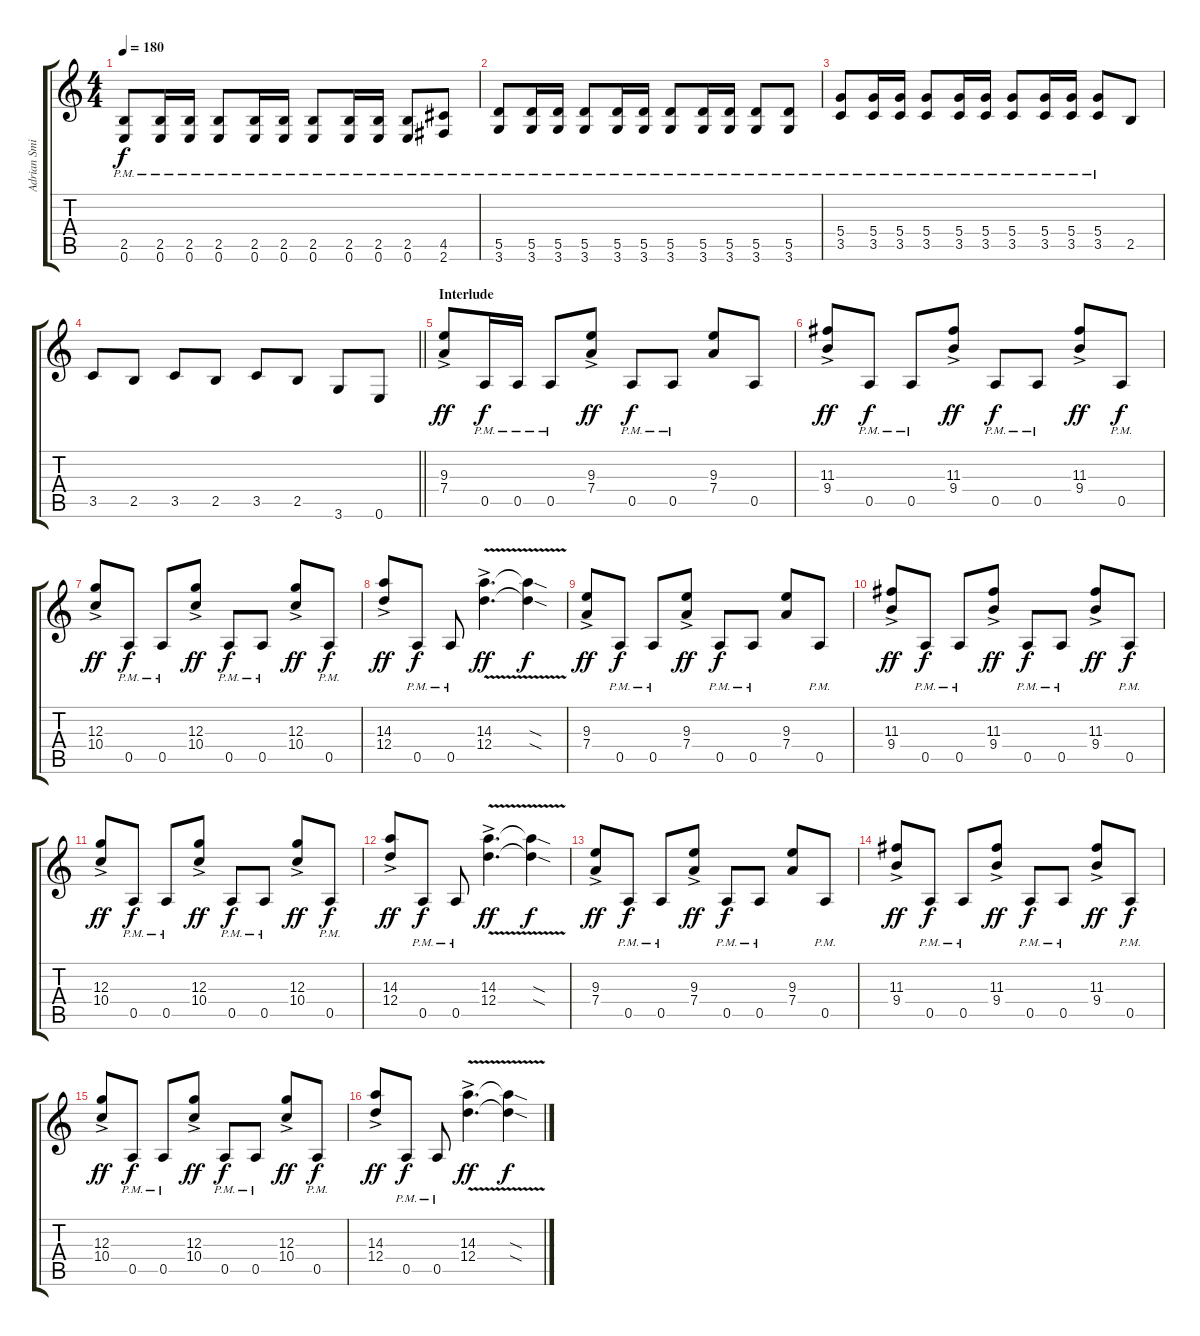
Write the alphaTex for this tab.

\track ("Adrian Smith" "Adrian Smi") {instrument overdrivenguitar}
\staff {score tabs}
\tuning (E4 B3 G3 D3 A2 E2) {hide}
\ts (4 4)
\tempo 180
\clef g2
\ks c
(2.5{pm} 0.6{pm}).8{dy f} (2.5{pm} 0.6{pm}).16 (2.5{pm} 0.6{pm}).16 (2.5{pm} 0.6{pm}).8 (2.5{pm} 0.6{pm}).16 (2.5{pm} 0.6{pm}).16 (2.5{pm} 0.6{pm}).8 (2.5{pm} 0.6{pm}).16 (2.5{pm} 0.6{pm}).16 (2.5{pm} 0.6{pm}).8 (4.5{pm} 2.6{pm}).8 |
(5.5{pm} 3.6{pm}).8 (5.5{pm} 3.6{pm}).16 (5.5{pm} 3.6{pm}).16 (5.5{pm} 3.6{pm}).8 (5.5{pm} 3.6{pm}).16 (5.5{pm} 3.6{pm}).16 (5.5{pm} 3.6{pm}).8 (5.5{pm} 3.6{pm}).16 (5.5{pm} 3.6{pm}).16 (5.5{pm} 3.6{pm}).8 (5.5{pm} 3.6{pm}).8 |
(5.4{pm} 3.5{pm}).8 (5.4{pm} 3.5{pm}).16 (5.4{pm} 3.5{pm}).16 (5.4{pm} 3.5{pm}).8 (5.4{pm} 3.5{pm}).16 (5.4{pm} 3.5{pm}).16 (5.4{pm} 3.5{pm}).8 (5.4{pm} 3.5{pm}).16 (5.4{pm} 3.5{pm}).16 (5.4{pm} 3.5{pm}).8 2.5.8 |
\barLineRight lightlight
3.5.8 2.5.8 3.5.8 2.5.8 3.5.8 2.5.8 3.6.8 0.6.8 |
\section ("" "Interlude")
(9.3{ac} 7.4{ac}).8{dy ff} 0.5{pm}.16{dy f} 0.5{pm}.16 0.5{pm}.8 (9.3{ac} 7.4{ac}).8{dy ff} 0.5{pm}.8{dy f} 0.5{pm}.8 (9.3 7.4).8 0.5.8 |
(11.3{ac} 9.4{ac}).8{dy ff} 0.5{pm}.8{dy f} 0.5{pm}.8 (11.3{ac} 9.4{ac}).8{dy ff} 0.5{pm}.8{dy f} 0.5{pm}.8 (11.3{ac} 9.4{ac}).8{dy ff} 0.5{pm}.8{dy f} |
(12.3{ac} 10.4{ac}).8{dy ff} 0.5{pm}.8{dy f} 0.5{pm}.8 (12.3{ac} 10.4{ac}).8{dy ff} 0.5{pm}.8{dy f} 0.5{pm}.8 (12.3{ac} 10.4{ac}).8{dy ff} 0.5{pm}.8{dy f} |
(14.3{ac} 12.4{ac}).8{dy ff} 0.5{pm}.8{dy f} 0.5{pm}.8 (14.3{v ac} 12.4{v ac}).4{d dy ff} (14.3{sod t} 12.4{sod t}).4{dy f} |
(9.3{ac} 7.4{ac}).8{dy ff} 0.5{pm}.8{dy f} 0.5{pm}.8 (9.3{ac} 7.4{ac}).8{dy ff} 0.5{pm}.8{dy f} 0.5{pm}.8 (9.3 7.4).8 0.5{pm}.8 |
(11.3{ac} 9.4{ac}).8{dy ff} 0.5{pm}.8{dy f} 0.5{pm}.8 (11.3{ac} 9.4{ac}).8{dy ff} 0.5{pm}.8{dy f} 0.5{pm}.8 (11.3{ac} 9.4{ac}).8{dy ff} 0.5{pm}.8{dy f} |
(12.3{ac} 10.4{ac}).8{dy ff} 0.5{pm}.8{dy f} 0.5{pm}.8 (12.3{ac} 10.4{ac}).8{dy ff} 0.5{pm}.8{dy f} 0.5{pm}.8 (12.3{ac} 10.4{ac}).8{dy ff} 0.5{pm}.8{dy f} |
(14.3{ac} 12.4{ac}).8{dy ff} 0.5{pm}.8{dy f} 0.5{pm}.8 (14.3{v ac} 12.4{v ac}).4{d dy ff} (14.3{sod t} 12.4{sod t}).4{dy f} |
(9.3{ac} 7.4{ac}).8{dy ff} 0.5{pm}.8{dy f} 0.5{pm}.8 (9.3{ac} 7.4{ac}).8{dy ff} 0.5{pm}.8{dy f} 0.5{pm}.8 (9.3 7.4).8 0.5{pm}.8 |
(11.3{ac} 9.4{ac}).8{dy ff} 0.5{pm}.8{dy f} 0.5{pm}.8 (11.3{ac} 9.4{ac}).8{dy ff} 0.5{pm}.8{dy f} 0.5{pm}.8 (11.3{ac} 9.4{ac}).8{dy ff} 0.5{pm}.8{dy f} |
(12.3{ac} 10.4{ac}).8{dy ff} 0.5{pm}.8{dy f} 0.5{pm}.8 (12.3{ac} 10.4{ac}).8{dy ff} 0.5{pm}.8{dy f} 0.5{pm}.8 (12.3{ac} 10.4{ac}).8{dy ff} 0.5{pm}.8{dy f} |
(14.3{ac} 12.4{ac}).8{dy ff} 0.5{pm}.8{dy f} 0.5{pm}.8 (14.3{v ac} 12.4{v ac}).4{d dy ff} (14.3{sod t} 12.4{sod t}).4{dy f}
